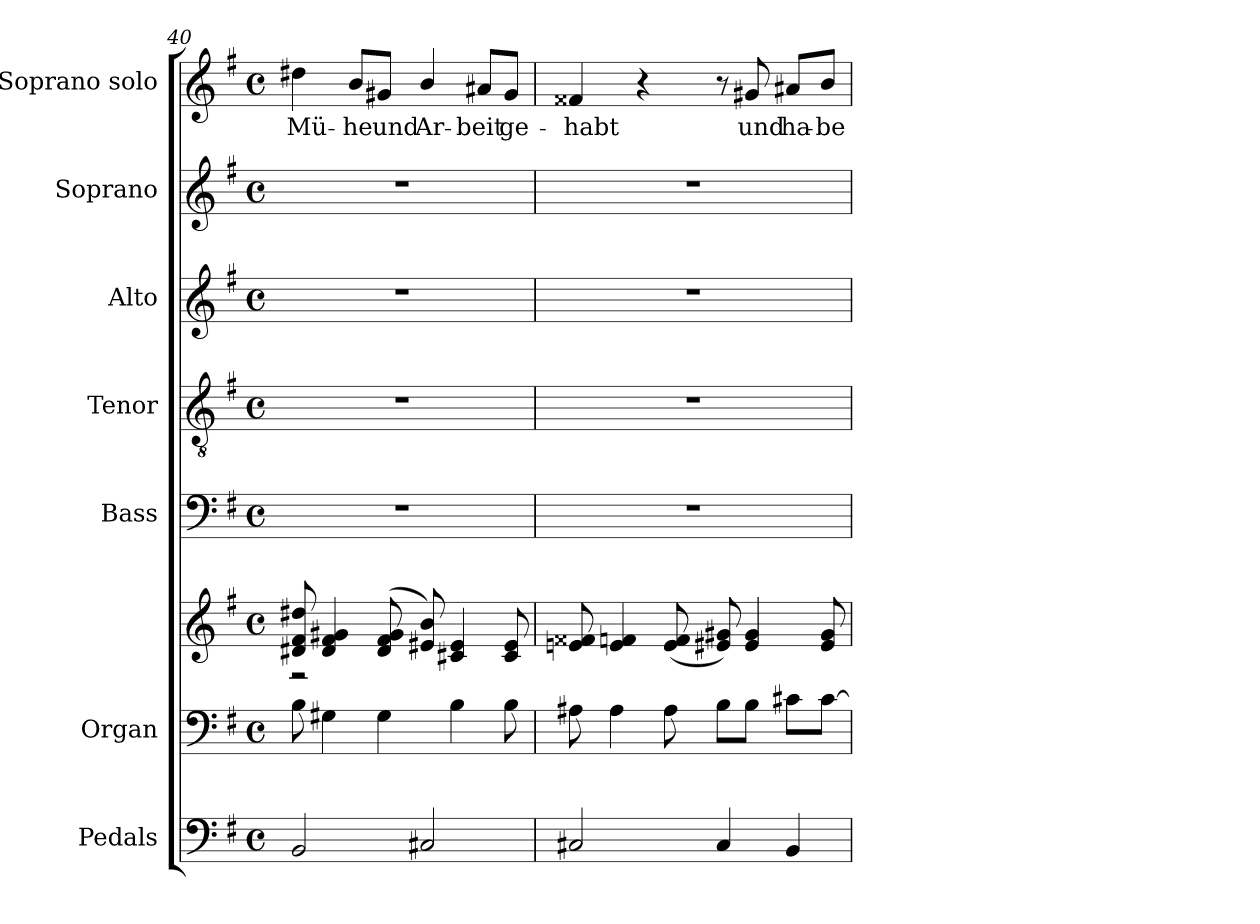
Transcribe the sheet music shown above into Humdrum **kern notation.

**kern	**kern	**kern	**kern	**kern	**kern	**kern	**kern	**text
*part7	*part6	*part6	*part5	*part4	*part3	*part2	*part1	*part1
*staff8	*staff7	*staff6	*staff5	*staff4	*staff3	*staff2	*staff1	*staff1
*I"Pedals	*I"Organ	*	*I"Bass	*I"Tenor	*I"Alto	*I"Soprano	*I"Soprano solo	*
*I'Ped.	*I'Org.	*	*I'B.	*I'T.	*I'A.	*I'S.	*I'S.	*
*clefF4	*clefF4	*clefG2	*clefF4	*clefGv2	*clefG2	*clefG2	*clefG2	*
*	*	*	*	*ITrd7c12	*	*	*	*
*k[f#]	*k[f#]	*k[f#]	*k[f#]	*k[f#]	*k[f#]	*k[f#]	*k[f#]	*
*G:	*G:	*G:	*G:	*G:	*G:	*G:	*G:	*
*M4/4	*M4/4	*M4/4	*M4/4	*M4/4	*M4/4	*M4/4	*M4/4	*
*met(c)	*met(c)	*met(c)	*met(c)	*met(c)	*met(c)	*met(c)	*met(c)	*
=40	=40	=40	=40	=40	=40	=40	=40	=40
*	*	*^	*	*	*	*	*	*
!	!	!	!	!	!	!	!	!	!LO:LY:b:color=#000000
2BBi/	8Bi\	8d#Xi/ 8f#i 8dd#Xi	2r	1r	1r	1r	1r	4dd#Xi\	Mü-
.	4G#Xi\	4d#i/ 4f#i 4g#Xi	.	.	.	.	.	.	.
!	!	!	!	!	!	!	!	!	!LO:LY:b:color=#000000
.	.	.	.	.	.	.	.	8bi/L	-he
!	!	!	!	!	!	!	!	!	!LO:LY:b:color=#000000
.	4G#i\	(8d#i/ 8f#i 8g#i	.	.	.	.	.	8g#Xi/J	und
!	!	!	!	!	!	!	!	!	!LO:LY:b:color=#000000
2C#Xi/	.	8e#Xi/ 8bi)	2ryy	.	.	.	.	4bi/	Ar-
.	4Bi\	4c#Xi/ 4e#i	.	.	.	.	.	.	.
!	!	!	!	!	!	!	!	!	!LO:LY:b:color=#000000
.	.	.	.	.	.	.	.	8a#Xi/L	-beit
!	!	!	!	!	!	!	!	!	!LO:LY:b:color=#000000
.	8Bi\	8c#i/ 8e#i	.	.	.	.	.	8g#i/J	ge-
*	*	*v	*v	*	*	*	*	*	*
=41	=41	=41	=41	=41	=41	=41	=41	=41
!	!	!	!	!	!	!	!	!LO:LY:b:color=#000000
2C#Xi/	8A#Xi\	8eni/ 8f##Xi	1r	1r	1r	1r	4f##Xi/	-habt
.	4A#i\	4ei/ 4fi	.	.	.	.	.	.
.	.	.	.	.	.	.	4r	.
.	8A#i\	(8ei/ 8fi	.	.	.	.	.	.
4C#i/	8Bi\L	8e#Xi/ 8g#Xi)	.	.	.	.	8r	.
!	!	!	!	!	!	!	!	!LO:LY:b:color=#000000
.	8Bi\J	4e#i/ 4g#i	.	.	.	.	8g#Xi/	und
!	!	!	!	!	!	!	!	!LO:LY:b:color=#000000
4BBi/	8c#Xi\L	.	.	.	.	.	8a#Xi/L	ha-
!	!	!	!	!	!	!	!	!LO:LY:b:color=#000000
.	[8c#i\J	8e#i/ 8g#i	.	.	.	.	8bi/J	-be
=	=	=	=	=	=	=	=	=
*-	*-	*-	*-	*-	*-	*-	*-	*-
